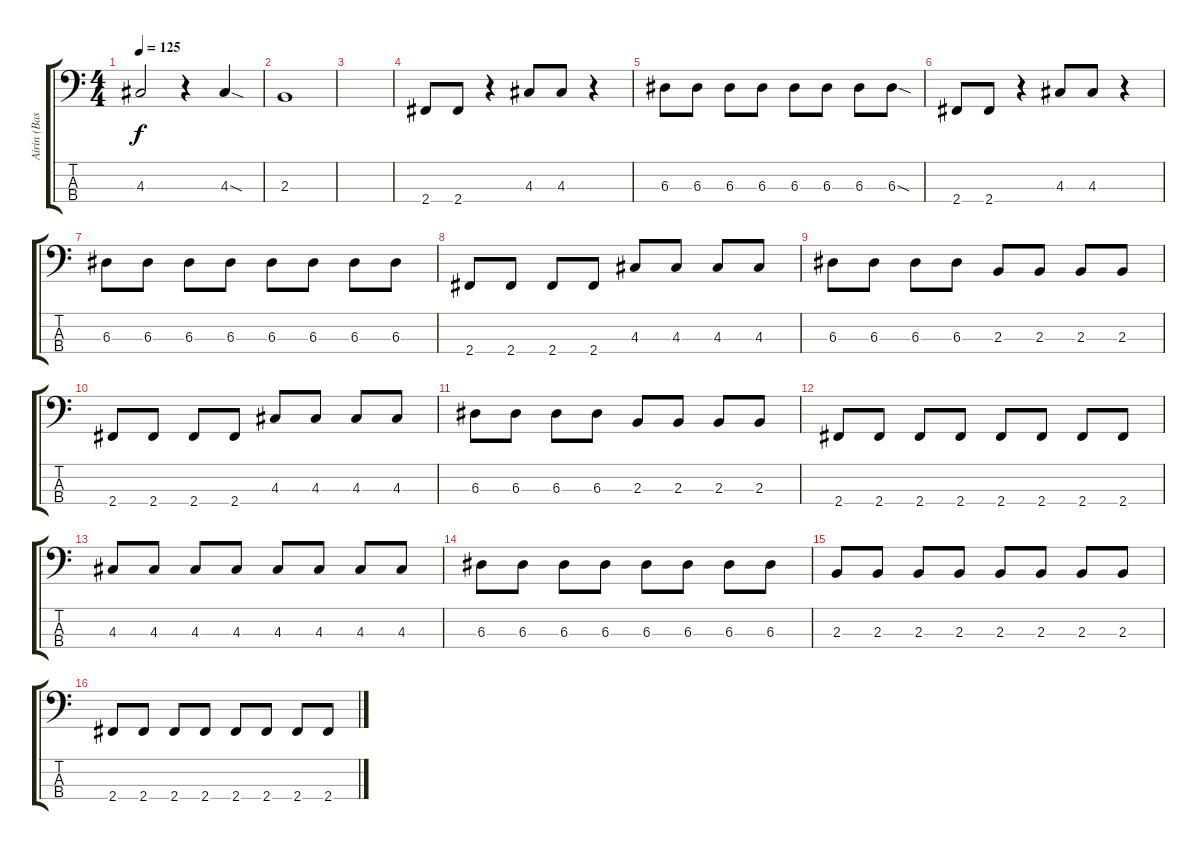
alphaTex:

\track ("Airin (Bass)" "Airin (Bas") {instrument electricbassfinger}
\staff {score tabs}
\tuning (G2 D2 A1 E1) {hide}
\ts (4 4)
\tempo 125
\clef f4
\ks c
4.3.2{dy f} r.4 4.3{sod}.4 |
2.3.1{volume 7} |
|
2.4.8 2.4.8 r.4 4.3.8 4.3.8 r.4 |
6.3.8 6.3.8 6.3.8 6.3.8 6.3.8 6.3.8 6.3.8 6.3{sod}.8 |
2.4.8 2.4.8 r.4 4.3.8 4.3.8 r.4 |
6.3.8 6.3.8 6.3.8 6.3.8 6.3.8 6.3.8 6.3.8 6.3.8 |
2.4.8 2.4.8 2.4.8 2.4.8 4.3.8 4.3.8 4.3.8 4.3.8 |
6.3.8 6.3.8 6.3.8 6.3.8 2.3.8 2.3.8 2.3.8 2.3.8 |
2.4.8 2.4.8 2.4.8 2.4.8 4.3.8 4.3.8 4.3.8 4.3.8 |
6.3.8 6.3.8 6.3.8 6.3.8 2.3.8 2.3.8 2.3.8 2.3.8 |
2.4.8 2.4.8 2.4.8 2.4.8 2.4.8 2.4.8 2.4.8 2.4.8 |
4.3.8 4.3.8 4.3.8 4.3.8 4.3.8 4.3.8 4.3.8 4.3.8 |
6.3.8 6.3.8 6.3.8 6.3.8 6.3.8 6.3.8 6.3.8 6.3.8 |
2.3.8 2.3.8 2.3.8 2.3.8 2.3.8 2.3.8 2.3.8 2.3.8 |
2.4.8 2.4.8 2.4.8 2.4.8 2.4.8 2.4.8 2.4.8 2.4.8
